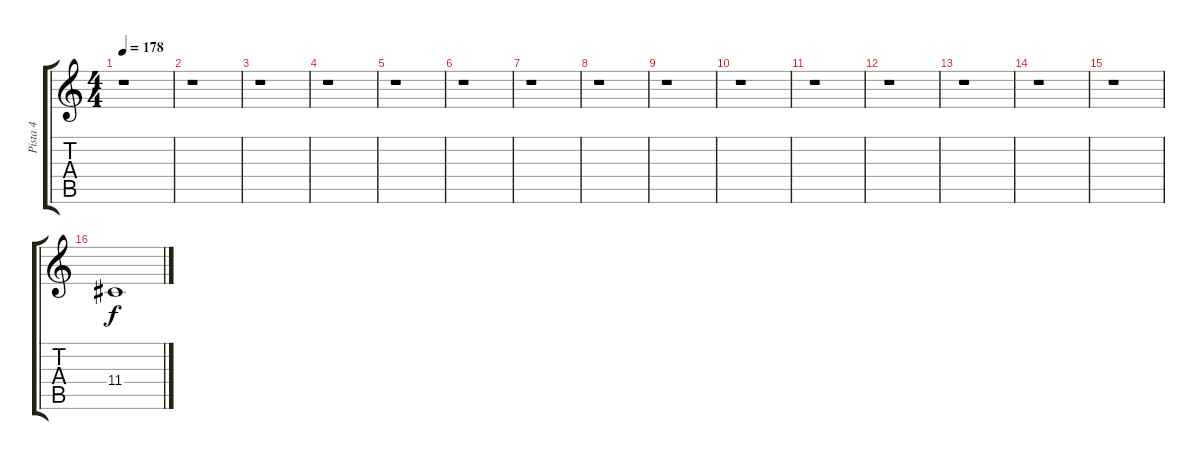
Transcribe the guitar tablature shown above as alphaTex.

\track ("Pista 4" "Pista 4") {instrument choiraahs}
\staff {score tabs}
\tuning (E4 B3 G3 D3 A2 E2) {hide}
\ts (4 4)
\tempo 178
\clef g2
\ks c
r.1{dy f} |
r.1 |
r.1 |
r.1 |
r.1 |
r.1 |
r.1 |
r.1 |
r.1 |
r.1 |
r.1 |
r.1 |
r.1 |
r.1 |
r.1 |
11.4.1
